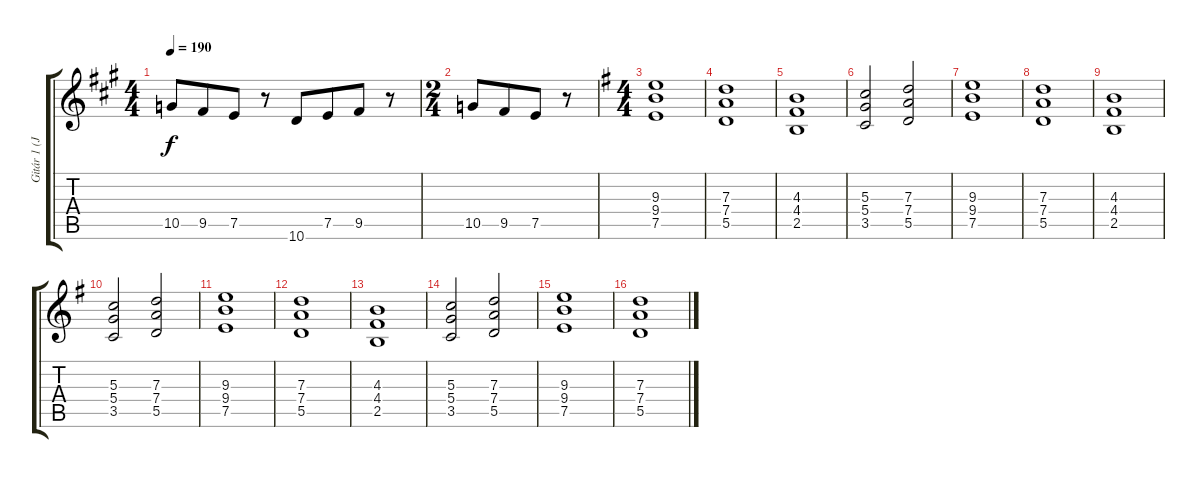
\track ("Gitár 1 (Janick Gers)" "Gitár 1 (J") {instrument distortionguitar}
\staff {score tabs}
\tuning (E4 B3 G3 D3 A2 E2) {hide}
\ts (4 4)
\tempo 190
\clef g2
\ks a
10.5.8{dy f} 9.5.8{beam merge} 7.5.8 r.8 10.6.8 7.5.8{beam merge} 9.5.8 r.8 |
\ts (2 4)
10.5.8 9.5.8{beam merge} 7.5.8 r.8 |
\ts (4 4)
\ks g
(9.3 9.4 7.5).1{volume 16 balance 13} |
(7.3 7.4 5.5).1 |
(4.3 4.4 2.5).1 |
(5.3 5.4 3.5).2 (7.3 7.4 5.5).2 |
(9.3 9.4 7.5).1 |
(7.3 7.4 5.5).1 |
(4.3 4.4 2.5).1 |
(5.3 5.4 3.5).2 (7.3 7.4 5.5).2 |
(9.3 9.4 7.5).1 |
(7.3 7.4 5.5).1 |
(4.3 4.4 2.5).1 |
(5.3 5.4 3.5).2 (7.3 7.4 5.5).2 |
(9.3 9.4 7.5).1 |
(7.3 7.4 5.5).1
